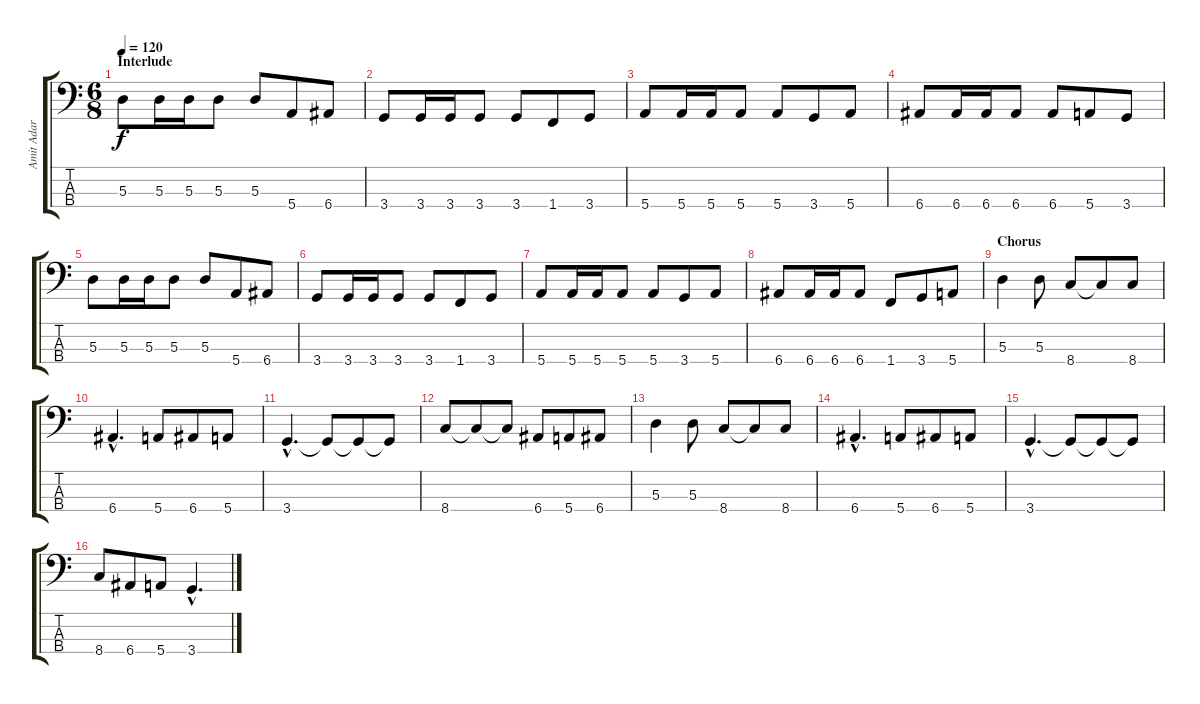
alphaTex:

\track ("Amit Adar" "Amit Adar") {instrument electricbassfinger}
\staff {score tabs}
\tuning (G2 D2 A1 E1) {hide}
\ts (6 8)
\section ("" "Interlude")
\tempo 120
\clef f4
\ks c
5.3.8{dy f} 5.3.16 5.3.16 5.3.8 5.3.8 5.4.8 6.4.8 |
3.4.8 3.4.16 3.4.16 3.4.8 3.4.8 1.4.8 3.4.8 |
5.4.8 5.4.16 5.4.16 5.4.8 5.4.8 3.4.8 5.4.8 |
6.4.8 6.4.16 6.4.16 6.4.8 6.4.8 5.4.8 3.4.8 |
5.3.8 5.3.16 5.3.16 5.3.8 5.3.8 5.4.8 6.4.8 |
3.4.8 3.4.16 3.4.16 3.4.8 3.4.8 1.4.8 3.4.8 |
5.4.8 5.4.16 5.4.16 5.4.8 5.4.8 3.4.8 5.4.8 |
6.4.8 6.4.16 6.4.16 6.4.8 1.4.8 3.4.8 5.4.8 |
\section ("" "Chorus")
5.3.4 5.3.8 8.4.8 8.4{t}.8 8.4.8 |
6.4{hac}.4{d} 5.4.8 6.4.8 5.4.8 |
3.4{hac}.4{d} 3.4{t}.8 3.4{t}.8 3.4{t}.8 |
8.4.8 8.4{t}.8 8.4{t}.8 6.4.8 5.4.8 6.4.8 |
5.3.4 5.3.8 8.4.8 8.4{t}.8 8.4.8 |
6.4{hac}.4{d} 5.4.8 6.4.8 5.4.8 |
3.4{hac}.4{d} 3.4{t}.8 3.4{t}.8 3.4{t}.8 |
8.4.8 6.4.8 5.4.8 3.4{hac}.4{d}
